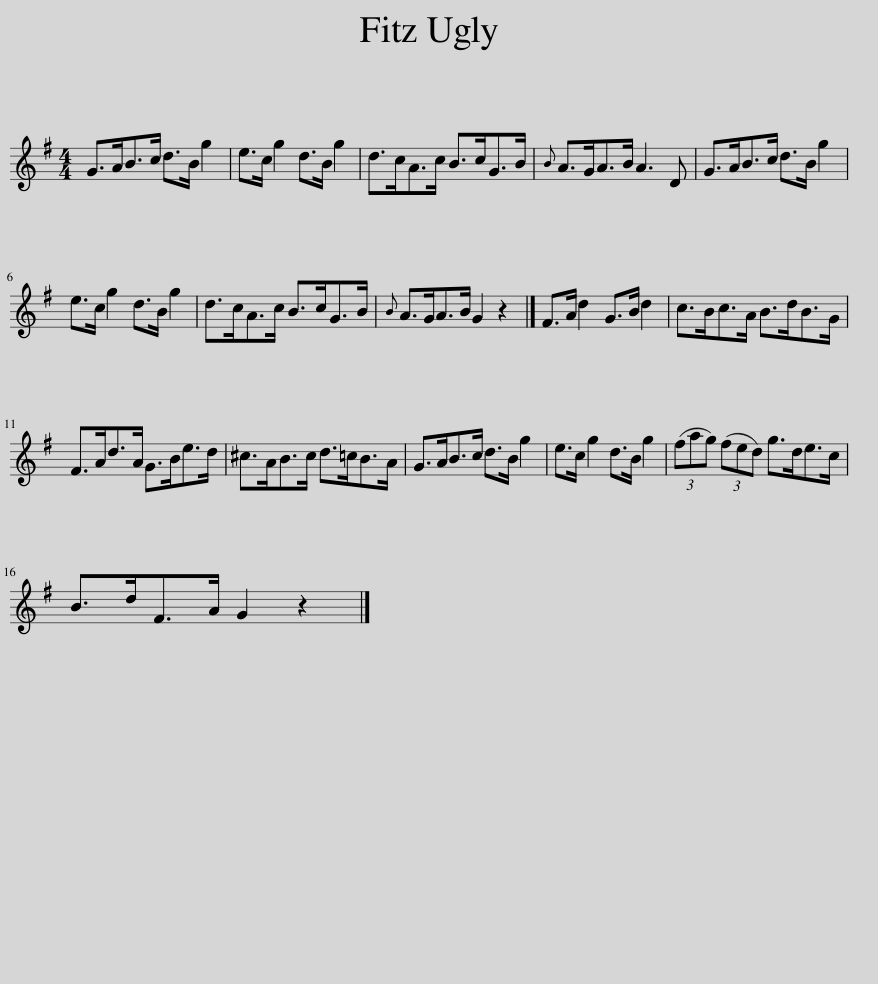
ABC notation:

X:1
L:1/8
M:4/4
I:linebreak $
K:G
V:1 treble
V:1
 G>AB>c d>B g2 | e>c g2 d>B g2 | d>cA>c B>cG>B |{B} A>GA>B A3 D | G>AB>c d>B g2 |$ %5
 e>c g2 d>B g2 | d>cA>c B>cG>B |{B} A>GA>B G2 z2 |] F>A d2 G>B d2 | c>Bc>A B>dB>G |$ %10
 F>Ad>A G>Be>d | ^c>AB>c d>=cB>A | G>AB>c d>B g2 | e>c g2 d>B g2 | (3(fag) (3(fed) g>de>c |$ %15
 B>dF>A G2 z2 |] %16
